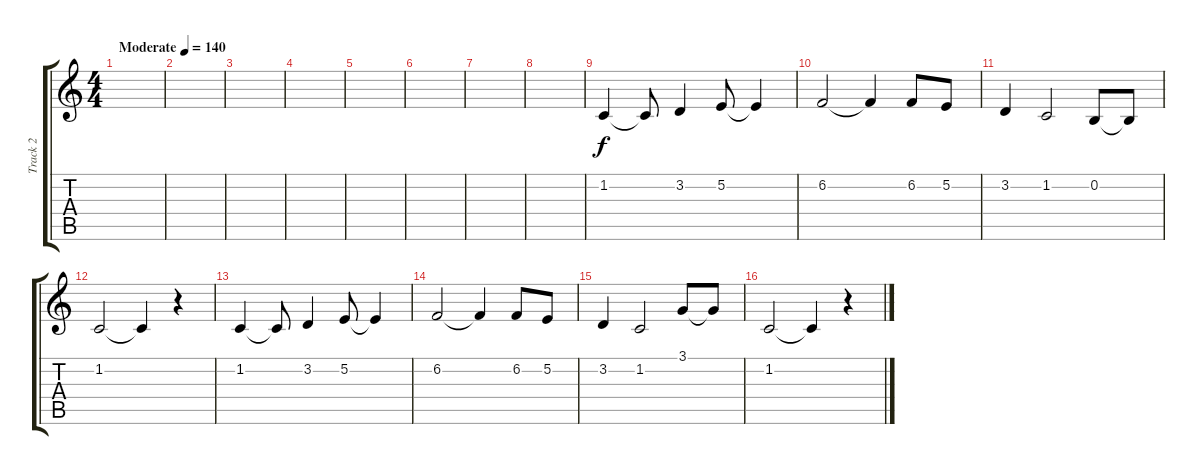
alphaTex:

\track ("Track 2" "Track 2") {instrument clarinet}
\staff {score tabs}
\tuning (E4 B3 G3 D3 A2 E2) {hide}
\ts (4 4)
\tempo (140 "Moderate")
\clef g2
\ks c
|
|
|
|
|
|
|
|
1.2.4 1.2{t}.8 3.2.4 5.2.8 5.2{t}.4 |
6.2.2 6.2{t}.4 6.2.8 5.2.8 |
3.2.4 1.2.2 0.2.8 0.2{t}.8 |
1.2.2 1.2{t}.4 r.4 |
1.2.4 1.2{t}.8 3.2.4 5.2.8 5.2{t}.4 |
6.2.2 6.2{t}.4 6.2.8 5.2.8 |
3.2.4 1.2.2 3.1.8 3.1{t}.8 |
1.2.2 1.2{t}.4 r.4
